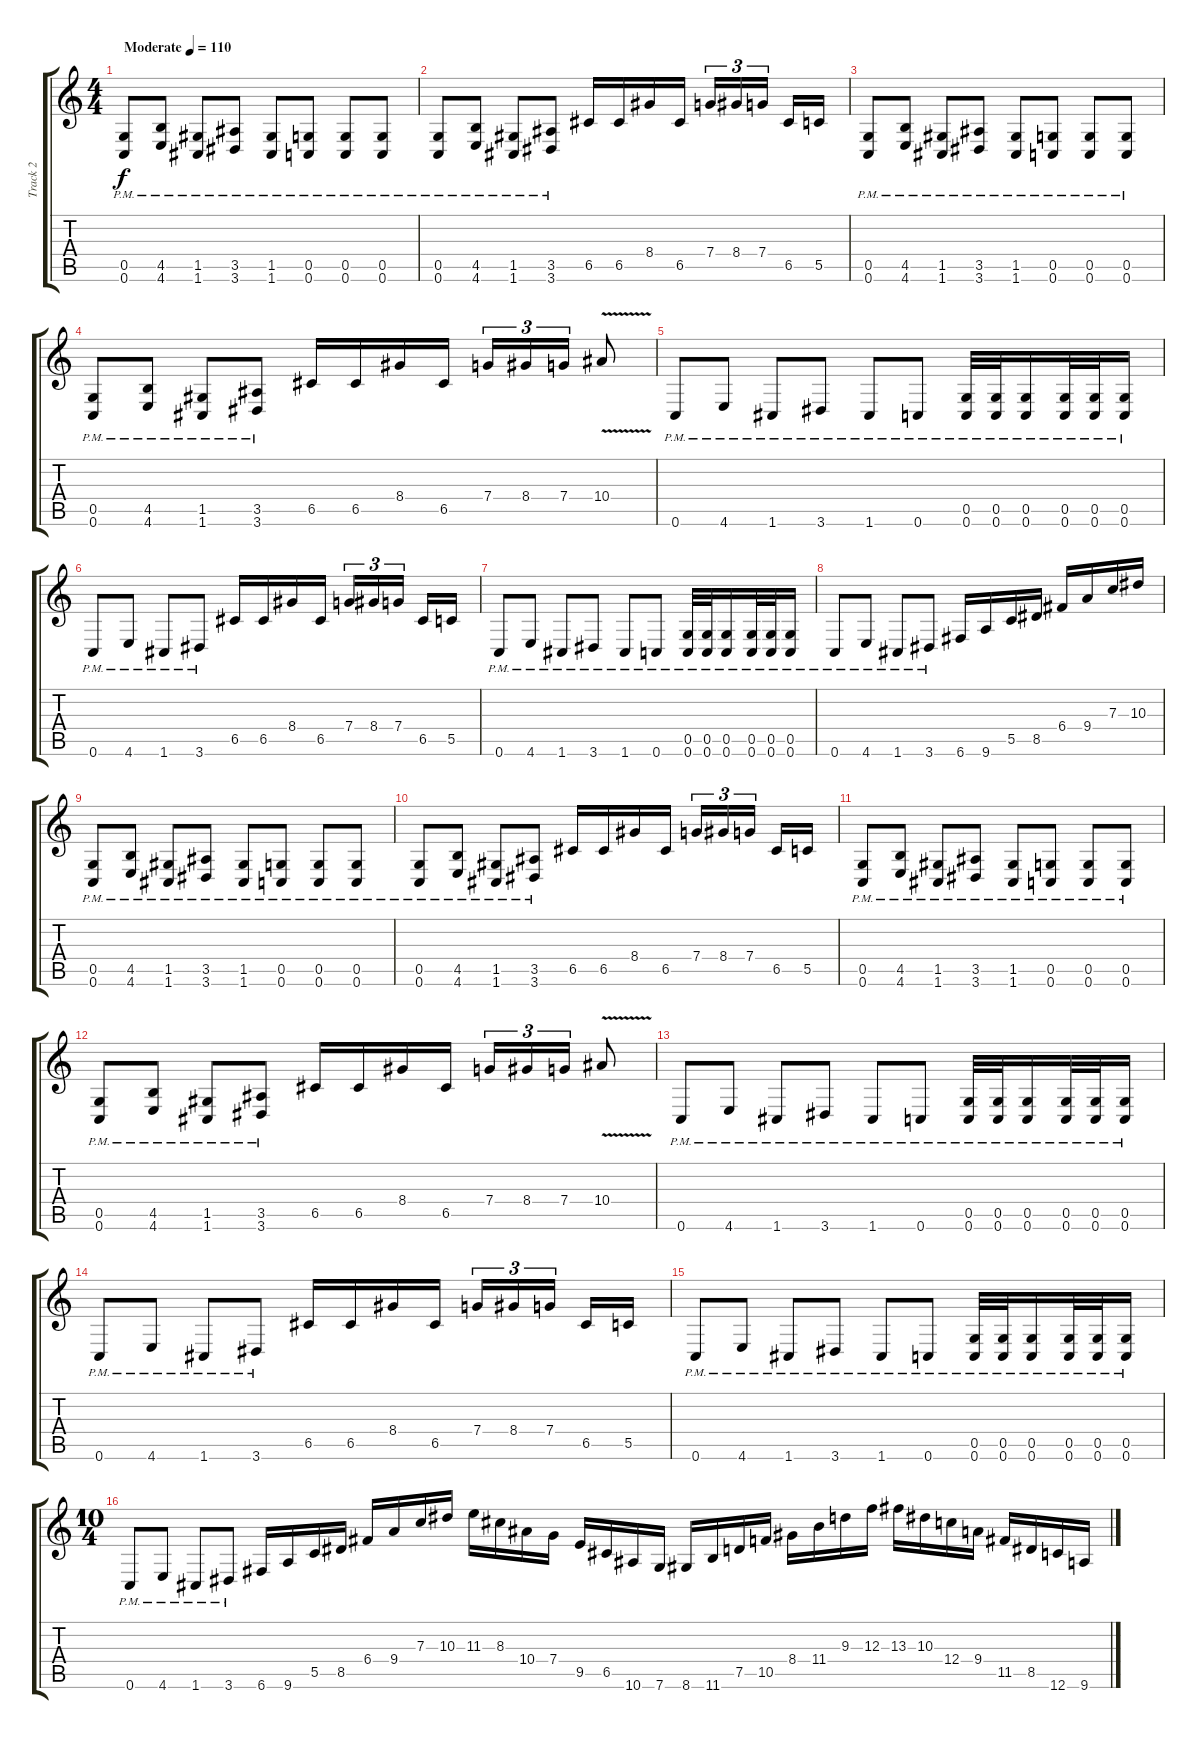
\track ("Track 2" "Track 2") {instrument overdrivenguitar}
\staff {score tabs}
\tuning (D4 A3 F3 C3 G2 C2) {hide}
\ts (4 4)
\tempo (110 "Moderate")
\clef g2
\ks c
(0.5{pm} 0.6{pm}).8{dy f instrument overdrivenguitar} (4.5{pm} 4.6{pm}).8 (1.5{pm} 1.6{pm}).8 (3.5{pm} 3.6{pm}).8 (1.5{pm} 1.6{pm}).8 (0.5{pm} 0.6{pm}).8 (0.5{pm} 0.6{pm}).8 (0.5{pm} 0.6{pm}).8 |
(0.5{pm} 0.6{pm}).8 (4.5{pm} 4.6{pm}).8 (1.5{pm} 1.6{pm}).8 (3.5{pm} 3.6{pm}).8 6.5.16 6.5.16 8.4.16 6.5.16 7.4.16{tu (3 2)} 8.4.16{tu (3 2)} 7.4.16{tu (3 2) beam splitsecondary} 6.5.16 5.5.16 |
(0.5{pm} 0.6{pm}).8 (4.5{pm} 4.6{pm}).8 (1.5{pm} 1.6{pm}).8 (3.5{pm} 3.6{pm}).8 (1.5{pm} 1.6{pm}).8 (0.5{pm} 0.6{pm}).8 (0.5{pm} 0.6{pm}).8 (0.5{pm} 0.6{pm}).8 |
(0.5{pm} 0.6{pm}).8 (4.5{pm} 4.6{pm}).8 (1.5{pm} 1.6{pm}).8 (3.5{pm} 3.6{pm}).8 6.5.16 6.5.16 8.4.16 6.5.16 7.4.16{tu (3 2)} 8.4.16{tu (3 2)} 7.4.16{tu (3 2)} 10.4{v}.8{instrument guitarharmonics} |
0.6{pm}.8{instrument overdrivenguitar} 4.6{pm}.8 1.6{pm}.8 3.6{pm}.8 1.6{pm}.8 0.6{pm}.8 (0.5{pm} 0.6{pm}).32 (0.5{pm} 0.6{pm}).32 (0.5{pm} 0.6{pm}).16 (0.5{pm} 0.6{pm}).32 (0.5{pm} 0.6{pm}).32 (0.5{pm} 0.6{pm}).16 |
0.6{pm}.8 4.6{pm}.8 1.6{pm}.8 3.6{pm}.8 6.5.16 6.5.16 8.4.16 6.5.16 7.4.16{tu (3 2)} 8.4.16{tu (3 2)} 7.4.16{tu (3 2) beam splitsecondary} 6.5.16 5.5.16 |
0.6{pm}.8 4.6{pm}.8 1.6{pm}.8 3.6{pm}.8 1.6{pm}.8 0.6{pm}.8 (0.5{pm} 0.6{pm}).32 (0.5{pm} 0.6{pm}).32 (0.5{pm} 0.6{pm}).16 (0.5{pm} 0.6{pm}).32 (0.5{pm} 0.6{pm}).32 (0.5{pm} 0.6{pm}).16 |
0.6{pm}.8 4.6{pm}.8 1.6{pm}.8 3.6{pm}.8 6.6.16 9.6.16 5.5.16 8.5.16 6.4.16 9.4.16 7.3.16 10.3.16 |
(0.5{pm} 0.6{pm}).8 (4.5{pm} 4.6{pm}).8 (1.5{pm} 1.6{pm}).8 (3.5{pm} 3.6{pm}).8 (1.5{pm} 1.6{pm}).8 (0.5{pm} 0.6{pm}).8 (0.5{pm} 0.6{pm}).8 (0.5{pm} 0.6{pm}).8 |
(0.5{pm} 0.6{pm}).8 (4.5{pm} 4.6{pm}).8 (1.5{pm} 1.6{pm}).8 (3.5{pm} 3.6{pm}).8 6.5.16 6.5.16 8.4.16 6.5.16 7.4.16{tu (3 2)} 8.4.16{tu (3 2)} 7.4.16{tu (3 2) beam splitsecondary} 6.5.16 5.5.16 |
(0.5{pm} 0.6{pm}).8 (4.5{pm} 4.6{pm}).8 (1.5{pm} 1.6{pm}).8 (3.5{pm} 3.6{pm}).8 (1.5{pm} 1.6{pm}).8 (0.5{pm} 0.6{pm}).8 (0.5{pm} 0.6{pm}).8 (0.5{pm} 0.6{pm}).8 |
(0.5{pm} 0.6{pm}).8 (4.5{pm} 4.6{pm}).8 (1.5{pm} 1.6{pm}).8 (3.5{pm} 3.6{pm}).8 6.5.16 6.5.16 8.4.16 6.5.16 7.4.16{tu (3 2)} 8.4.16{tu (3 2)} 7.4.16{tu (3 2)} 10.4{v}.8{instrument guitarharmonics} |
0.6{pm}.8{instrument overdrivenguitar} 4.6{pm}.8 1.6{pm}.8 3.6{pm}.8 1.6{pm}.8 0.6{pm}.8 (0.5{pm} 0.6{pm}).32 (0.5{pm} 0.6{pm}).32 (0.5{pm} 0.6{pm}).16 (0.5{pm} 0.6{pm}).32 (0.5{pm} 0.6{pm}).32 (0.5{pm} 0.6{pm}).16 |
0.6{pm}.8 4.6{pm}.8 1.6{pm}.8 3.6{pm}.8 6.5.16 6.5.16 8.4.16 6.5.16 7.4.16{tu (3 2)} 8.4.16{tu (3 2)} 7.4.16{tu (3 2) beam splitsecondary} 6.5.16 5.5.16 |
0.6{pm}.8 4.6{pm}.8 1.6{pm}.8 3.6{pm}.8 1.6{pm}.8 0.6{pm}.8 (0.5{pm} 0.6{pm}).32 (0.5{pm} 0.6{pm}).32 (0.5{pm} 0.6{pm}).16 (0.5{pm} 0.6{pm}).32 (0.5{pm} 0.6{pm}).32 (0.5{pm} 0.6{pm}).16 |
\ts (10 4)
0.6{pm}.8 4.6{pm}.8 1.6{pm}.8 3.6{pm}.8 6.6.16 9.6.16 5.5.16 8.5.16 6.4.16 9.4.16 7.3.16 10.3.16 11.3.16 8.3.16 10.4.16 7.4.16 9.5.16 6.5.16 10.6.16 7.6.16 8.6.16 11.6.16 7.5.16 10.5.16 8.4.16 11.4.16 9.3.16 12.3.16 13.3.16 10.3.16 12.4.16 9.4.16 11.5.16 8.5.16 12.6.16 9.6.16
